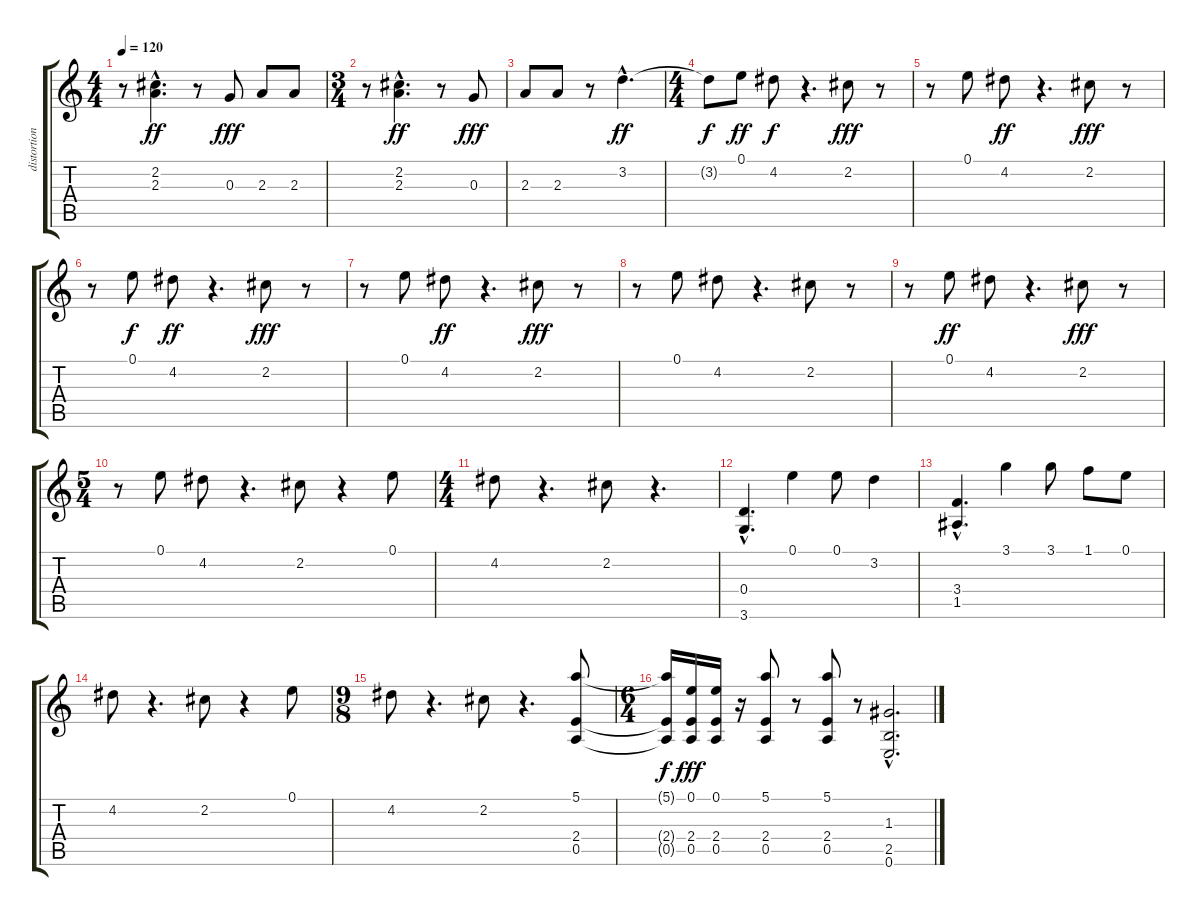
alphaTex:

\track ("distortion gt" "distortion") {instrument distortionguitar}
\staff {score tabs}
\tuning (E4 B3 G3 D3 A2 E2) {hide}
\ts (4 4)
\tempo 120
\clef g2
\ks c
r.8{dy fff} (2.2 2.3{hac}).4{d dy ff} r.8 0.3.8{dy fff} 2.3.8 2.3.8 |
\ts (3 4)
r.8 (2.2 2.3{hac}).4{d dy ff} r.8 0.3.8{dy fff} |
2.3.8 2.3.8 r.8 3.2{hac}.4{d dy ff} |
\ts (4 4)
3.2{t}.8{dy f} 0.1.8{dy ff} 4.2.8{dy f} r.4{d} 2.2.8{dy fff} r.8 |
r.8 0.1.8 4.2.8{dy ff} r.4{d} 2.2.8{dy fff} r.8 |
r.8 0.1.8{dy f} 4.2.8{dy ff} r.4{d} 2.2.8{dy fff} r.8 |
r.8 0.1.8 4.2.8{dy ff} r.4{d} 2.2.8{dy fff} r.8 |
r.8 0.1.8 4.2.8 r.4{d} 2.2.8 r.8 |
r.8 0.1.8{dy ff} 4.2.8 r.4{d} 2.2.8{dy fff} r.8 |
\ts (5 4)
r.8 0.1.8 4.2.8 r.4{d} 2.2.8 r.4 0.1.8 |
\ts (4 4)
4.2.8 r.4{d} 2.2.8 r.4{d} |
(0.4{hac} 3.6{hac}).4{d} 0.1.4 0.1.8 3.2.4 |
(3.4{hac} 1.5{hac}).4{d} 3.1.4 3.1.8 1.1.8 0.1.8 |
4.2.8 r.4{d} 2.2.8 r.4 0.1.8 |
\ts (9 8)
4.2.8 r.4{d} 2.2.8 r.4{d} (5.1 2.4 0.5).8 |
\ts (6 4)
(5.1{t} 2.4{t} 0.5{t}).16{dy f} (0.1 2.4 0.5).16{dy fff} (0.1 2.4 0.5).16 r.16 (5.1 2.4 0.5).8 r.8 (5.1 2.4 0.5).8 r.8 (1.3{hac} 2.5{hac} 0.6{hac}).2{d}
